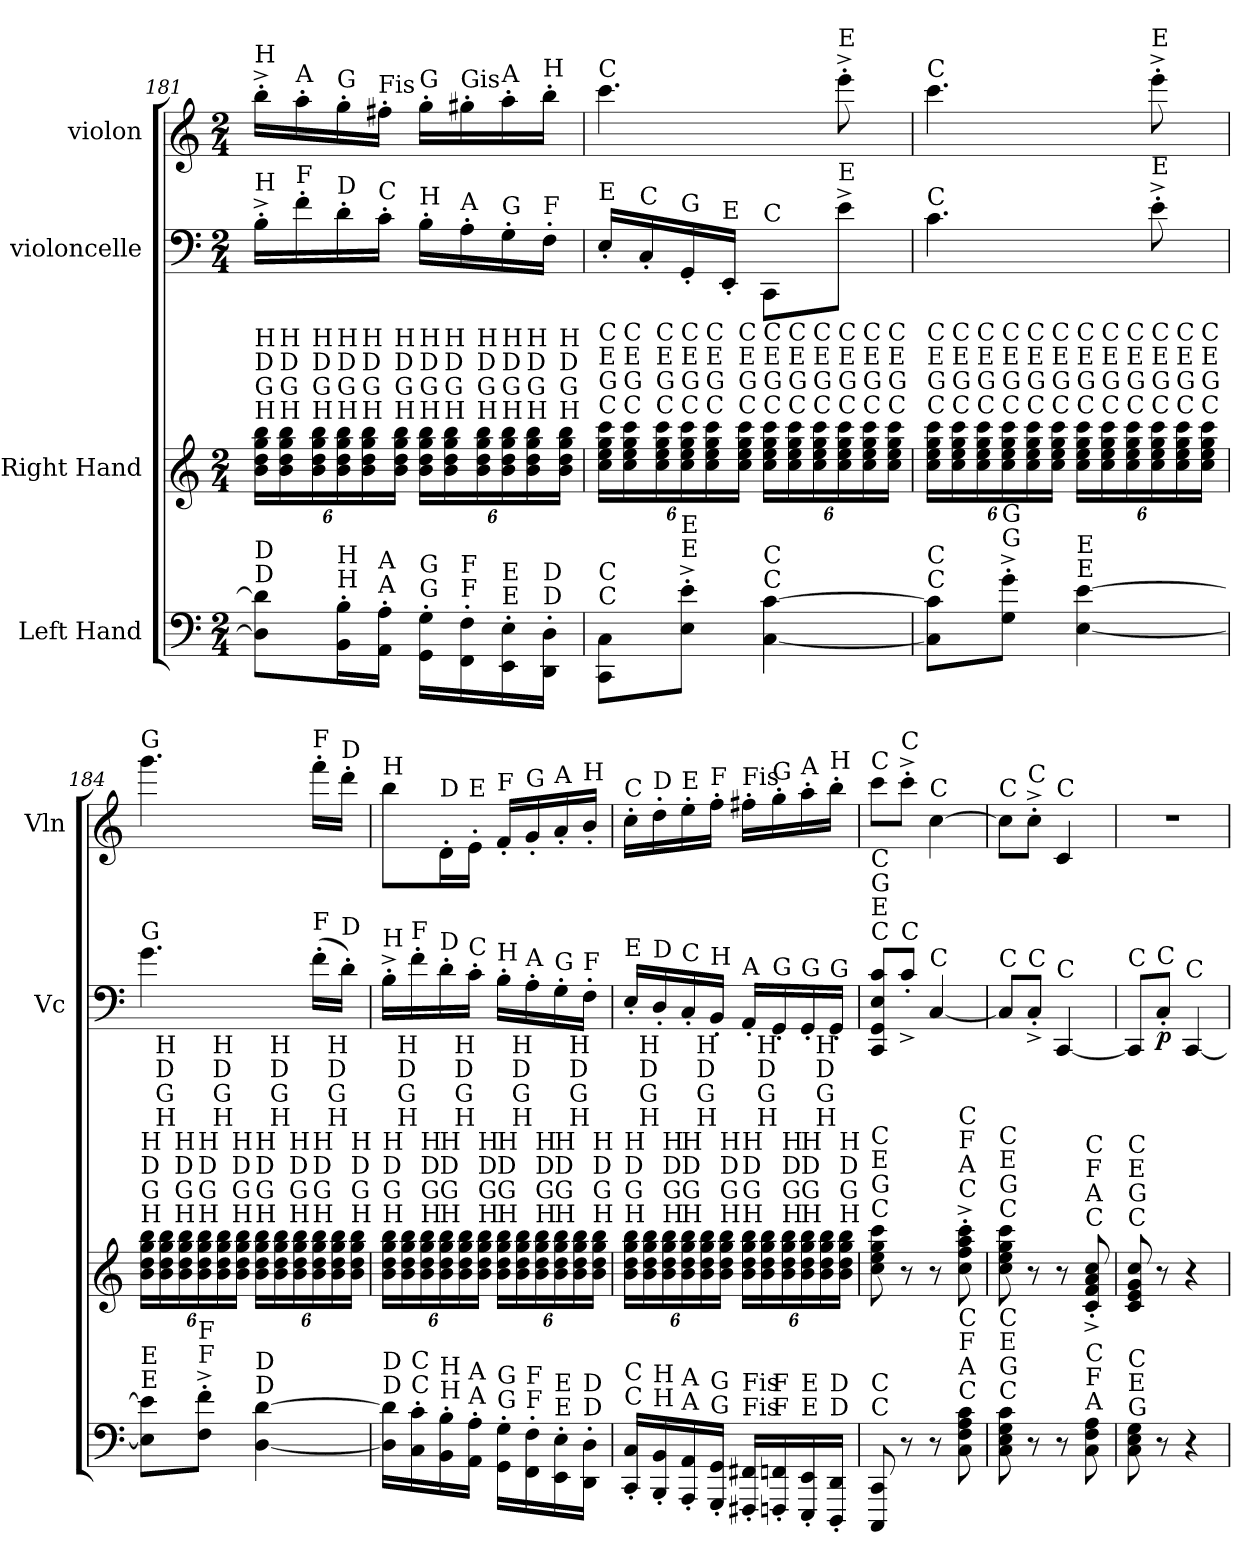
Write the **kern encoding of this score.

**kern	**kern	**kern	**dynam	**kern
*part4	*part3	*part2	*part2	*part1
*staff4	*staff3	*staff2	*staff2	*staff1
*I"Left Hand	*I"Right Hand	*I"violoncelle	*	*I"violon
*	*	*I'Vc	*	*I'Vln
!!LO:LB:g=z
*clefF4	*clefG2	*clefF4	*	*clefG2
*k[]	*k[]	*k[]	*	*k[]
*M2/4	*M2/4	*M2/4	*	*M2/4
*	*Xbrackettup	*	*	*
=181	=181	=181	=181	=181
!	!	!	!	!LO:TX:a:t=H
!	!	!LO:TX:a:t=H	!	!
!	!LO:TX:a:t=H	!	!	!
!	!LO:TX:a:t=G	!	!	!
!	!LO:TX:a:t=D	!	!	!
!	!LO:TX:a:t=H	!	!	!
!LO:TX:a:t=D	!	!	!	!
!LO:TX:a:t=D	!	!	!	!
8D\] 8d\]L	24b\ 24dd\ 24gg\ 24bb\LL	16B'^\LL	.	16bb'^\LL
!	!LO:TX:a:t=H	!	!	!
!	!LO:TX:a:t=G	!	!	!
!	!LO:TX:a:t=D	!	!	!
!	!LO:TX:a:t=H	!	!	!
.	24b\ 24dd\ 24gg\ 24bb\	.	.	.
!	!	!	!	!LO:TX:a:t=A
!	!	!LO:TX:a:t=F	!	!
.	.	16f'\	.	16aa'\
!	!LO:TX:a:t=H	!	!	!
!	!LO:TX:a:t=G	!	!	!
!	!LO:TX:a:t=D	!	!	!
!	!LO:TX:a:t=H	!	!	!
.	24b\ 24dd\ 24gg\ 24bb\	.	.	.
!	!	!	!	!LO:TX:a:t=G
!	!	!LO:TX:a:t=D	!	!
!	!LO:TX:a:t=H	!	!	!
!	!LO:TX:a:t=G	!	!	!
!	!LO:TX:a:t=D	!	!	!
!	!LO:TX:a:t=H	!	!	!
!LO:TX:a:t=H	!	!	!	!
!LO:TX:a:t=H	!	!	!	!
16BB\' 16B\'L	24b\ 24dd\ 24gg\ 24bb\	16d'\	.	16gg'\
!	!LO:TX:a:t=H	!	!	!
!	!LO:TX:a:t=G	!	!	!
!	!LO:TX:a:t=D	!	!	!
!	!LO:TX:a:t=H	!	!	!
.	24b\ 24dd\ 24gg\ 24bb\	.	.	.
!	!	!	!	!LO:TX:a:t=Fis
!	!	!LO:TX:a:t=C	!	!
!LO:TX:a:t=A	!	!	!	!
!LO:TX:a:t=A	!	!	!	!
16AA\' 16A\'JJ	.	16c'\JJ	.	16ff#X'\JJ
!	!LO:TX:a:t=H	!	!	!
!	!LO:TX:a:t=G	!	!	!
!	!LO:TX:a:t=D	!	!	!
!	!LO:TX:a:t=H	!	!	!
.	24b\ 24dd\ 24gg\ 24bb\JJ	.	.	.
!	!	!	!	!LO:TX:a:t=G
!	!	!LO:TX:a:t=H	!	!
!	!LO:TX:a:t=H	!	!	!
!	!LO:TX:a:t=G	!	!	!
!	!LO:TX:a:t=D	!	!	!
!	!LO:TX:a:t=H	!	!	!
!LO:TX:a:t=G	!	!	!	!
!LO:TX:a:t=G	!	!	!	!
16GG\' 16G\'LL	24b\ 24dd\ 24gg\ 24bb\LL	16B'\LL	.	16gg'\LL
!	!LO:TX:a:t=H	!	!	!
!	!LO:TX:a:t=G	!	!	!
!	!LO:TX:a:t=D	!	!	!
!	!LO:TX:a:t=H	!	!	!
.	24b\ 24dd\ 24gg\ 24bb\	.	.	.
!	!	!	!	!LO:TX:a:t=Gis
!	!	!LO:TX:a:t=A	!	!
!LO:TX:a:t=F	!	!	!	!
!LO:TX:a:t=F	!	!	!	!
16FF\' 16F\'	.	16A'\	.	16gg#X'\
!	!LO:TX:a:t=H	!	!	!
!	!LO:TX:a:t=G	!	!	!
!	!LO:TX:a:t=D	!	!	!
!	!LO:TX:a:t=H	!	!	!
.	24b\ 24dd\ 24gg\ 24bb\	.	.	.
!	!	!	!	!LO:TX:a:t=A
!	!	!LO:TX:a:t=G	!	!
!	!LO:TX:a:t=H	!	!	!
!	!LO:TX:a:t=G	!	!	!
!	!LO:TX:a:t=D	!	!	!
!	!LO:TX:a:t=H	!	!	!
!LO:TX:a:t=E	!	!	!	!
!LO:TX:a:t=E	!	!	!	!
16EE\' 16E\'	24b\ 24dd\ 24gg\ 24bb\	16G'\	.	16aa'\
!	!LO:TX:a:t=H	!	!	!
!	!LO:TX:a:t=G	!	!	!
!	!LO:TX:a:t=D	!	!	!
!	!LO:TX:a:t=H	!	!	!
.	24b\ 24dd\ 24gg\ 24bb\	.	.	.
!	!	!	!	!LO:TX:a:t=H
!	!	!LO:TX:a:t=F	!	!
!LO:TX:a:t=D	!	!	!	!
!LO:TX:a:t=D	!	!	!	!
16DD\' 16D\'JJ	.	16F'\JJ	.	16bb'\JJ
!	!LO:TX:a:t=H	!	!	!
!	!LO:TX:a:t=G	!	!	!
!	!LO:TX:a:t=D	!	!	!
!	!LO:TX:a:t=H	!	!	!
.	24b\ 24dd\ 24gg\ 24bb\JJ	.	.	.
=182	=182	=182	=182	=182
!	!	!	!	!LO:TX:a:t=C
!	!	!LO:TX:a:t=E	!	!
!	!LO:TX:a:t=C	!	!	!
!	!LO:TX:a:t=G	!	!	!
!	!LO:TX:a:t=E	!	!	!
!	!LO:TX:a:t=C	!	!	!
!LO:TX:a:t=C	!	!	!	!
!LO:TX:a:t=C	!	!	!	!
8CC\ 8C\L	24cc\ 24ee\ 24gg\ 24ccc\LL	16E'/LL	.	4.ccc\
!	!LO:TX:a:t=C	!	!	!
!	!LO:TX:a:t=G	!	!	!
!	!LO:TX:a:t=E	!	!	!
!	!LO:TX:a:t=C	!	!	!
.	24cc\ 24ee\ 24gg\ 24ccc\	.	.	.
!	!	!LO:TX:a:t=C	!	!
.	.	16C'/	.	.
!	!LO:TX:a:t=C	!	!	!
!	!LO:TX:a:t=G	!	!	!
!	!LO:TX:a:t=E	!	!	!
!	!LO:TX:a:t=C	!	!	!
.	24cc\ 24ee\ 24gg\ 24ccc\	.	.	.
!	!	!LO:TX:a:t=G	!	!
!	!LO:TX:a:t=C	!	!	!
!	!LO:TX:a:t=G	!	!	!
!	!LO:TX:a:t=E	!	!	!
!	!LO:TX:a:t=C	!	!	!
!LO:TX:a:t=E	!	!	!	!
!LO:TX:a:t=E	!	!	!	!
8E\'^ 8e\'^J	24cc\ 24ee\ 24gg\ 24ccc\	16GG'/	.	.
!	!LO:TX:a:t=C	!	!	!
!	!LO:TX:a:t=G	!	!	!
!	!LO:TX:a:t=E	!	!	!
!	!LO:TX:a:t=C	!	!	!
.	24cc\ 24ee\ 24gg\ 24ccc\	.	.	.
!	!	!LO:TX:a:t=E	!	!
.	.	16EE'/JJ	.	.
!	!LO:TX:a:t=C	!	!	!
!	!LO:TX:a:t=G	!	!	!
!	!LO:TX:a:t=E	!	!	!
!	!LO:TX:a:t=C	!	!	!
.	24cc\ 24ee\ 24gg\ 24ccc\JJ	.	.	.
!	!	!LO:TX:a:t=C	!	!
!	!LO:TX:a:t=C	!	!	!
!	!LO:TX:a:t=G	!	!	!
!	!LO:TX:a:t=E	!	!	!
!	!LO:TX:a:t=C	!	!	!
!LO:TX:a:t=C	!	!	!	!
!LO:TX:a:t=C	!	!	!	!
[4C\ [4c\	24cc\ 24ee\ 24gg\ 24ccc\LL	8CC\L	.	.
!	!LO:TX:a:t=C	!	!	!
!	!LO:TX:a:t=G	!	!	!
!	!LO:TX:a:t=E	!	!	!
!	!LO:TX:a:t=C	!	!	!
.	24cc\ 24ee\ 24gg\ 24ccc\	.	.	.
!	!LO:TX:a:t=C	!	!	!
!	!LO:TX:a:t=G	!	!	!
!	!LO:TX:a:t=E	!	!	!
!	!LO:TX:a:t=C	!	!	!
.	24cc\ 24ee\ 24gg\ 24ccc\	.	.	.
!	!	!	!	!LO:TX:a:t=E
!	!	!LO:TX:a:t=E	!	!
!	!LO:TX:a:t=C	!	!	!
!	!LO:TX:a:t=G	!	!	!
!	!LO:TX:a:t=E	!	!	!
!	!LO:TX:a:t=C	!	!	!
.	24cc\ 24ee\ 24gg\ 24ccc\	8e^\J	.	8eee'^\
!	!LO:TX:a:t=C	!	!	!
!	!LO:TX:a:t=G	!	!	!
!	!LO:TX:a:t=E	!	!	!
!	!LO:TX:a:t=C	!	!	!
.	24cc\ 24ee\ 24gg\ 24ccc\	.	.	.
!	!LO:TX:a:t=C	!	!	!
!	!LO:TX:a:t=G	!	!	!
!	!LO:TX:a:t=E	!	!	!
!	!LO:TX:a:t=C	!	!	!
.	24cc\ 24ee\ 24gg\ 24ccc\JJ	.	.	.
!!LO:PB:g=z
=183	=183	=183	=183	=183
!	!	!	!	!LO:TX:a:t=C
!	!	!LO:TX:a:t=C	!	!
!	!LO:TX:a:t=C	!	!	!
!	!LO:TX:a:t=G	!	!	!
!	!LO:TX:a:t=E	!	!	!
!	!LO:TX:a:t=C	!	!	!
!LO:TX:a:t=C	!	!	!	!
!LO:TX:a:t=C	!	!	!	!
8C\] 8c\]L	24cc\ 24ee\ 24gg\ 24ccc\LL	4.c\	.	4.ccc\
!	!LO:TX:a:t=C	!	!	!
!	!LO:TX:a:t=G	!	!	!
!	!LO:TX:a:t=E	!	!	!
!	!LO:TX:a:t=C	!	!	!
.	24cc\ 24ee\ 24gg\ 24ccc\	.	.	.
!	!LO:TX:a:t=C	!	!	!
!	!LO:TX:a:t=G	!	!	!
!	!LO:TX:a:t=E	!	!	!
!	!LO:TX:a:t=C	!	!	!
.	24cc\ 24ee\ 24gg\ 24ccc\	.	.	.
!	!LO:TX:a:t=C	!	!	!
!	!LO:TX:a:t=G	!	!	!
!	!LO:TX:a:t=E	!	!	!
!	!LO:TX:a:t=C	!	!	!
!LO:TX:a:t=G	!	!	!	!
!LO:TX:a:t=G	!	!	!	!
8G\'^ 8g\'^J	24cc\ 24ee\ 24gg\ 24ccc\	.	.	.
!	!LO:TX:a:t=C	!	!	!
!	!LO:TX:a:t=G	!	!	!
!	!LO:TX:a:t=E	!	!	!
!	!LO:TX:a:t=C	!	!	!
.	24cc\ 24ee\ 24gg\ 24ccc\	.	.	.
!	!LO:TX:a:t=C	!	!	!
!	!LO:TX:a:t=G	!	!	!
!	!LO:TX:a:t=E	!	!	!
!	!LO:TX:a:t=C	!	!	!
.	24cc\ 24ee\ 24gg\ 24ccc\JJ	.	.	.
!	!LO:TX:a:t=C	!	!	!
!	!LO:TX:a:t=G	!	!	!
!	!LO:TX:a:t=E	!	!	!
!	!LO:TX:a:t=C	!	!	!
!LO:TX:a:t=E	!	!	!	!
!LO:TX:a:t=E	!	!	!	!
[4E\ [4e\	24cc\ 24ee\ 24gg\ 24ccc\LL	.	.	.
!	!LO:TX:a:t=C	!	!	!
!	!LO:TX:a:t=G	!	!	!
!	!LO:TX:a:t=E	!	!	!
!	!LO:TX:a:t=C	!	!	!
.	24cc\ 24ee\ 24gg\ 24ccc\	.	.	.
!	!LO:TX:a:t=C	!	!	!
!	!LO:TX:a:t=G	!	!	!
!	!LO:TX:a:t=E	!	!	!
!	!LO:TX:a:t=C	!	!	!
.	24cc\ 24ee\ 24gg\ 24ccc\	.	.	.
!	!	!	!	!LO:TX:a:t=E
!	!	!LO:TX:a:t=E	!	!
!	!LO:TX:a:t=C	!	!	!
!	!LO:TX:a:t=G	!	!	!
!	!LO:TX:a:t=E	!	!	!
!	!LO:TX:a:t=C	!	!	!
.	24cc\ 24ee\ 24gg\ 24ccc\	8e'^\	.	8eee'^\
!	!LO:TX:a:t=C	!	!	!
!	!LO:TX:a:t=G	!	!	!
!	!LO:TX:a:t=E	!	!	!
!	!LO:TX:a:t=C	!	!	!
.	24cc\ 24ee\ 24gg\ 24ccc\	.	.	.
!	!LO:TX:a:t=C	!	!	!
!	!LO:TX:a:t=G	!	!	!
!	!LO:TX:a:t=E	!	!	!
!	!LO:TX:a:t=C	!	!	!
.	24cc\ 24ee\ 24gg\ 24ccc\JJ	.	.	.
=184	=184	=184	=184	=184
!	!	!	!	!LO:TX:a:t=G
!	!	!LO:TX:a:t=G	!	!
!	!LO:TX:a:t=H	!	!	!
!	!LO:TX:a:t=G	!	!	!
!	!LO:TX:a:t=D	!	!	!
!	!LO:TX:a:t=H	!	!	!
!LO:TX:a:t=E	!	!	!	!
!LO:TX:a:t=E	!	!	!	!
8E\] 8e\]L	24b\ 24dd\ 24gg\ 24bb\LL	4.g\	.	4.ggg\
!	!LO:TX:a:t=H	!	!	!
!	!LO:TX:a:t=G	!	!	!
!	!LO:TX:a:t=D	!	!	!
!	!LO:TX:a:t=H	!	!	!
.	24b\ 24dd\ 24gg\ 24bb\	.	.	.
!	!LO:TX:a:t=H	!	!	!
!	!LO:TX:a:t=G	!	!	!
!	!LO:TX:a:t=D	!	!	!
!	!LO:TX:a:t=H	!	!	!
.	24b\ 24dd\ 24gg\ 24bb\	.	.	.
!	!LO:TX:a:t=H	!	!	!
!	!LO:TX:a:t=G	!	!	!
!	!LO:TX:a:t=D	!	!	!
!	!LO:TX:a:t=H	!	!	!
!LO:TX:a:t=F	!	!	!	!
!LO:TX:a:t=F	!	!	!	!
8F\'^ 8f\'^J	24b\ 24dd\ 24gg\ 24bb\	.	.	.
!	!LO:TX:a:t=H	!	!	!
!	!LO:TX:a:t=G	!	!	!
!	!LO:TX:a:t=D	!	!	!
!	!LO:TX:a:t=H	!	!	!
.	24b\ 24dd\ 24gg\ 24bb\	.	.	.
!	!LO:TX:a:t=H	!	!	!
!	!LO:TX:a:t=G	!	!	!
!	!LO:TX:a:t=D	!	!	!
!	!LO:TX:a:t=H	!	!	!
.	24b\ 24dd\ 24gg\ 24bb\JJ	.	.	.
!	!LO:TX:a:t=H	!	!	!
!	!LO:TX:a:t=G	!	!	!
!	!LO:TX:a:t=D	!	!	!
!	!LO:TX:a:t=H	!	!	!
!LO:TX:a:t=D	!	!	!	!
!LO:TX:a:t=D	!	!	!	!
[4D\ [4d\	24b\ 24dd\ 24gg\ 24bb\LL	.	.	.
!	!LO:TX:a:t=H	!	!	!
!	!LO:TX:a:t=G	!	!	!
!	!LO:TX:a:t=D	!	!	!
!	!LO:TX:a:t=H	!	!	!
.	24b\ 24dd\ 24gg\ 24bb\	.	.	.
!	!LO:TX:a:t=H	!	!	!
!	!LO:TX:a:t=G	!	!	!
!	!LO:TX:a:t=D	!	!	!
!	!LO:TX:a:t=H	!	!	!
.	24b\ 24dd\ 24gg\ 24bb\	.	.	.
!	!	!	!	!LO:TX:a:t=F
!	!	!LO:TX:a:t=F	!	!
!	!LO:TX:a:t=H	!	!	!
!	!LO:TX:a:t=G	!	!	!
!	!LO:TX:a:t=D	!	!	!
!	!LO:TX:a:t=H	!	!	!
.	24b\ 24dd\ 24gg\ 24bb\	(>16f'\LL	.	16fff'\LL
!	!LO:TX:a:t=H	!	!	!
!	!LO:TX:a:t=G	!	!	!
!	!LO:TX:a:t=D	!	!	!
!	!LO:TX:a:t=H	!	!	!
.	24b\ 24dd\ 24gg\ 24bb\	.	.	.
!	!	!	!	!LO:TX:a:t=D
!	!	!LO:TX:a:t=D	!	!
.	.	16d'\JJ)	.	16ddd'\JJ
!	!LO:TX:a:t=H	!	!	!
!	!LO:TX:a:t=G	!	!	!
!	!LO:TX:a:t=D	!	!	!
!	!LO:TX:a:t=H	!	!	!
.	24b\ 24dd\ 24gg\ 24bb\JJ	.	.	.
!!LO:LB:g=z
=185	=185	=185	=185	=185
!	!	!	!	!LO:TX:a:t=H
!	!	!LO:TX:a:t=H	!	!
!	!LO:TX:a:t=H	!	!	!
!	!LO:TX:a:t=G	!	!	!
!	!LO:TX:a:t=D	!	!	!
!	!LO:TX:a:t=H	!	!	!
!LO:TX:a:t=D	!	!	!	!
!LO:TX:a:t=D	!	!	!	!
16D\] 16d\]LL	24b\ 24dd\ 24gg\ 24bb\LL	16B'^\LL	.	8bb\L
!	!LO:TX:a:t=H	!	!	!
!	!LO:TX:a:t=G	!	!	!
!	!LO:TX:a:t=D	!	!	!
!	!LO:TX:a:t=H	!	!	!
.	24b\ 24dd\ 24gg\ 24bb\	.	.	.
!	!	!LO:TX:a:t=F	!	!
!LO:TX:a:t=C	!	!	!	!
!LO:TX:a:t=C	!	!	!	!
16C\' 16c\'	.	16f'\	.	.
!	!LO:TX:a:t=H	!	!	!
!	!LO:TX:a:t=G	!	!	!
!	!LO:TX:a:t=D	!	!	!
!	!LO:TX:a:t=H	!	!	!
.	24b\ 24dd\ 24gg\ 24bb\	.	.	.
!	!	!	!	!LO:TX:a:t=D
!	!	!LO:TX:a:t=D	!	!
!	!LO:TX:a:t=H	!	!	!
!	!LO:TX:a:t=G	!	!	!
!	!LO:TX:a:t=D	!	!	!
!	!LO:TX:a:t=H	!	!	!
!LO:TX:a:t=H	!	!	!	!
!LO:TX:a:t=H	!	!	!	!
16BB\' 16B\'	24b\ 24dd\ 24gg\ 24bb\	16d'\	.	16d'\L
!	!LO:TX:a:t=H	!	!	!
!	!LO:TX:a:t=G	!	!	!
!	!LO:TX:a:t=D	!	!	!
!	!LO:TX:a:t=H	!	!	!
.	24b\ 24dd\ 24gg\ 24bb\	.	.	.
!	!	!	!	!LO:TX:a:t=E
!	!	!LO:TX:a:t=C	!	!
!LO:TX:a:t=A	!	!	!	!
!LO:TX:a:t=A	!	!	!	!
16AA\' 16A\'JJ	.	16c'\JJ	.	16e'\JJ
!	!LO:TX:a:t=H	!	!	!
!	!LO:TX:a:t=G	!	!	!
!	!LO:TX:a:t=D	!	!	!
!	!LO:TX:a:t=H	!	!	!
.	24b\ 24dd\ 24gg\ 24bb\JJ	.	.	.
!	!	!	!	!LO:TX:a:t=F
!	!	!LO:TX:a:t=H	!	!
!	!LO:TX:a:t=H	!	!	!
!	!LO:TX:a:t=G	!	!	!
!	!LO:TX:a:t=D	!	!	!
!	!LO:TX:a:t=H	!	!	!
!LO:TX:a:t=G	!	!	!	!
!LO:TX:a:t=G	!	!	!	!
16GG\' 16G\'LL	24b\ 24dd\ 24gg\ 24bb\LL	16B'\LL	.	16f'/LL
!	!LO:TX:a:t=H	!	!	!
!	!LO:TX:a:t=G	!	!	!
!	!LO:TX:a:t=D	!	!	!
!	!LO:TX:a:t=H	!	!	!
.	24b\ 24dd\ 24gg\ 24bb\	.	.	.
!	!	!	!	!LO:TX:a:t=G
!	!	!LO:TX:a:t=A	!	!
!LO:TX:a:t=F	!	!	!	!
!LO:TX:a:t=F	!	!	!	!
16FF\' 16F\'	.	16A'\	.	16g'/
!	!LO:TX:a:t=H	!	!	!
!	!LO:TX:a:t=G	!	!	!
!	!LO:TX:a:t=D	!	!	!
!	!LO:TX:a:t=H	!	!	!
.	24b\ 24dd\ 24gg\ 24bb\	.	.	.
!	!	!	!	!LO:TX:a:t=A
!	!	!LO:TX:a:t=G	!	!
!	!LO:TX:a:t=H	!	!	!
!	!LO:TX:a:t=G	!	!	!
!	!LO:TX:a:t=D	!	!	!
!	!LO:TX:a:t=H	!	!	!
!LO:TX:a:t=E	!	!	!	!
!LO:TX:a:t=E	!	!	!	!
16EE\' 16E\'	24b\ 24dd\ 24gg\ 24bb\	16G'\	.	16a'/
!	!LO:TX:a:t=H	!	!	!
!	!LO:TX:a:t=G	!	!	!
!	!LO:TX:a:t=D	!	!	!
!	!LO:TX:a:t=H	!	!	!
.	24b\ 24dd\ 24gg\ 24bb\	.	.	.
!	!	!	!	!LO:TX:a:t=H
!	!	!LO:TX:a:t=F	!	!
!LO:TX:a:t=D	!	!	!	!
!LO:TX:a:t=D	!	!	!	!
16DD\' 16D\'JJ	.	16F'\JJ	.	16b'/JJ
!	!LO:TX:a:t=H	!	!	!
!	!LO:TX:a:t=G	!	!	!
!	!LO:TX:a:t=D	!	!	!
!	!LO:TX:a:t=H	!	!	!
.	24b\ 24dd\ 24gg\ 24bb\JJ	.	.	.
=186	=186	=186	=186	=186
!	!	!	!	!LO:TX:a:t=C
!	!	!LO:TX:a:t=E	!	!
!	!LO:TX:a:t=H	!	!	!
!	!LO:TX:a:t=G	!	!	!
!	!LO:TX:a:t=D	!	!	!
!	!LO:TX:a:t=H	!	!	!
!LO:TX:a:t=C	!	!	!	!
!LO:TX:a:t=C	!	!	!	!
16CC/' 16C/'LL	24b\ 24dd\ 24gg\ 24bb\LL	16E'/LL	.	16cc'\LL
!	!LO:TX:a:t=H	!	!	!
!	!LO:TX:a:t=G	!	!	!
!	!LO:TX:a:t=D	!	!	!
!	!LO:TX:a:t=H	!	!	!
.	24b\ 24dd\ 24gg\ 24bb\	.	.	.
!	!	!	!	!LO:TX:a:t=D
!	!	!LO:TX:a:t=D	!	!
!LO:TX:a:t=H	!	!	!	!
!LO:TX:a:t=H	!	!	!	!
16BBB/' 16BB/'	.	16D'/	.	16dd'\
!	!LO:TX:a:t=H	!	!	!
!	!LO:TX:a:t=G	!	!	!
!	!LO:TX:a:t=D	!	!	!
!	!LO:TX:a:t=H	!	!	!
.	24b\ 24dd\ 24gg\ 24bb\	.	.	.
!	!	!	!	!LO:TX:a:t=E
!	!	!LO:TX:a:t=C	!	!
!	!LO:TX:a:t=H	!	!	!
!	!LO:TX:a:t=G	!	!	!
!	!LO:TX:a:t=D	!	!	!
!	!LO:TX:a:t=H	!	!	!
!LO:TX:a:t=A	!	!	!	!
!LO:TX:a:t=A	!	!	!	!
16AAA/' 16AA/'	24b\ 24dd\ 24gg\ 24bb\	16C'/	.	16ee'\
!	!LO:TX:a:t=H	!	!	!
!	!LO:TX:a:t=G	!	!	!
!	!LO:TX:a:t=D	!	!	!
!	!LO:TX:a:t=H	!	!	!
.	24b\ 24dd\ 24gg\ 24bb\	.	.	.
!	!	!	!	!LO:TX:a:t=F
!	!	!LO:TX:a:t=H	!	!
!LO:TX:a:t=G	!	!	!	!
!LO:TX:a:t=G	!	!	!	!
16GGG/' 16GG/'JJ	.	16BB'/JJ	.	16ff'\JJ
!	!LO:TX:a:t=H	!	!	!
!	!LO:TX:a:t=G	!	!	!
!	!LO:TX:a:t=D	!	!	!
!	!LO:TX:a:t=H	!	!	!
.	24b\ 24dd\ 24gg\ 24bb\JJ	.	.	.
!	!	!	!	!LO:TX:a:t=Fis
!	!	!LO:TX:a:t=A	!	!
!	!LO:TX:a:t=H	!	!	!
!	!LO:TX:a:t=G	!	!	!
!	!LO:TX:a:t=D	!	!	!
!	!LO:TX:a:t=H	!	!	!
!LO:TX:a:t=Fis	!	!	!	!
!LO:TX:a:t=Fis	!	!	!	!
16FFF#X/' 16FF#X/'LL	24b\ 24dd\ 24gg\ 24bb\LL	16AA'/LL	.	16ff#X'\LL
!	!LO:TX:a:t=H	!	!	!
!	!LO:TX:a:t=G	!	!	!
!	!LO:TX:a:t=D	!	!	!
!	!LO:TX:a:t=H	!	!	!
.	24b\ 24dd\ 24gg\ 24bb\	.	.	.
!	!	!	!	!LO:TX:a:t=G
!	!	!LO:TX:a:t=G	!	!
!LO:TX:a:t=F	!	!	!	!
!LO:TX:a:t=F	!	!	!	!
16FFFn/' 16FFn/'	.	16GG'/	.	16gg'\
!	!LO:TX:a:t=H	!	!	!
!	!LO:TX:a:t=G	!	!	!
!	!LO:TX:a:t=D	!	!	!
!	!LO:TX:a:t=H	!	!	!
.	24b\ 24dd\ 24gg\ 24bb\	.	.	.
!	!	!	!	!LO:TX:a:t=A
!	!	!LO:TX:a:t=G	!	!
!	!LO:TX:a:t=H	!	!	!
!	!LO:TX:a:t=G	!	!	!
!	!LO:TX:a:t=D	!	!	!
!	!LO:TX:a:t=H	!	!	!
!LO:TX:a:t=E	!	!	!	!
!LO:TX:a:t=E	!	!	!	!
16EEE/' 16EE/'	24b\ 24dd\ 24gg\ 24bb\	16GG'/	.	16aa'\
!	!LO:TX:a:t=H	!	!	!
!	!LO:TX:a:t=G	!	!	!
!	!LO:TX:a:t=D	!	!	!
!	!LO:TX:a:t=H	!	!	!
.	24b\ 24dd\ 24gg\ 24bb\	.	.	.
!	!	!	!	!LO:TX:a:t=H
!	!	!LO:TX:a:t=G	!	!
!LO:TX:a:t=D	!	!	!	!
!LO:TX:a:t=D	!	!	!	!
16DDD/' 16DD/'JJ	.	16GG'/JJ	.	16bb'\JJ
!	!LO:TX:a:t=H	!	!	!
!	!LO:TX:a:t=G	!	!	!
!	!LO:TX:a:t=D	!	!	!
!	!LO:TX:a:t=H	!	!	!
.	24b\ 24dd\ 24gg\ 24bb\JJ	.	.	.
=187	=187	=187	=187	=187
!	!	!	!	!LO:TX:a:t=C
!	!	!LO:TX:a:t=C	!	!
!	!	!LO:TX:a:t=E	!	!
!	!	!LO:TX:a:t=G	!	!
!	!	!LO:TX:a:t=C	!	!
!	!LO:TX:a:t=C	!	!	!
!	!LO:TX:a:t=G	!	!	!
!	!LO:TX:a:t=E	!	!	!
!	!LO:TX:a:t=C	!	!	!
!LO:TX:a:t=C	!	!	!	!
!LO:TX:a:t=C	!	!	!	!
8CCC/ 8CC/	8cc\ 8ee\ 8gg\ 8ccc\	8CC/ 8GG/ 8E/ 8c/L	.	8ccc\L
!	!	!	!	!LO:TX:a:t=C
!	!	!LO:TX:a:t=C	!	!
8r	8r	8c'^/J	.	8ccc'^\J
!	!	!	!	!LO:TX:a:t=C
!	!	!LO:TX:a:t=C	!	!
8r	8r	[4C/	.	[4cc\
!	!LO:TX:a:t=C	!	!	!
!	!LO:TX:a:t=A	!	!	!
!	!LO:TX:a:t=F	!	!	!
!	!LO:TX:a:t=C	!	!	!
!LO:TX:a:t=C	!	!	!	!
!LO:TX:a:t=A	!	!	!	!
!LO:TX:a:t=F	!	!	!	!
!LO:TX:a:t=C	!	!	!	!
8C\ 8F\ 8A\ 8c\	8cc\'^ 8ff\'^ 8aa\'^ 8ccc\'^	.	.	.
=188	=188	=188	=188	=188
!	!	!	!	!LO:TX:a:t=C
!	!	!LO:TX:a:t=C	!	!
!	!LO:TX:a:t=C	!	!	!
!	!LO:TX:a:t=G	!	!	!
!	!LO:TX:a:t=E	!	!	!
!	!LO:TX:a:t=C	!	!	!
!LO:TX:a:t=C	!	!	!	!
!LO:TX:a:t=G	!	!	!	!
!LO:TX:a:t=E	!	!	!	!
!LO:TX:a:t=C	!	!	!	!
8C\ 8E\ 8G\ 8c\	8cc\ 8ee\ 8gg\ 8ccc\	8C/L]	.	8cc\L]
!	!	!	!	!LO:TX:a:t=C
!	!	!LO:TX:a:t=C	!	!
8r	8r	8C'^/J	.	8cc'^\J
!	!	!	!	!LO:TX:a:t=C
!	!	!LO:TX:a:t=C	!	!
8r	8r	[4CC/	.	4c/
!	!LO:TX:a:t=C	!	!	!
!	!LO:TX:a:t=A	!	!	!
!	!LO:TX:a:t=F	!	!	!
!	!LO:TX:a:t=C	!	!	!
!LO:TX:a:t=A	!	!	!	!
!LO:TX:a:t=F	!	!	!	!
!LO:TX:a:t=C	!	!	!	!
8C\ 8F\ 8A\	8c/'^ 8f/'^ 8a/'^ 8cc/'^	.	.	.
!!LO:PB:g=z
=189	=189	=189	=189	=189
!	!	!LO:TX:a:t=C	!	!
!	!LO:TX:a:t=C	!	!	!
!	!LO:TX:a:t=G	!	!	!
!	!LO:TX:a:t=E	!	!	!
!	!LO:TX:a:t=C	!	!	!
!LO:TX:a:t=G	!	!	!	!
!LO:TX:a:t=E	!	!	!	!
!LO:TX:a:t=C	!	!	!	!
8C\ 8E\ 8G\	8c/ 8e/ 8g/ 8cc/	8CC/L]	.	2r
!	!	!LO:TX:a:t=C	!	!
!	!	!	!LO:DY:b	!
8r	8r	8C'/J	p	.
!	!	!LO:TX:a:t=C	!	!
4r	4r	[4CC/	.	.
=	=	=	=	=
*-	*-	*-	*-	*-
